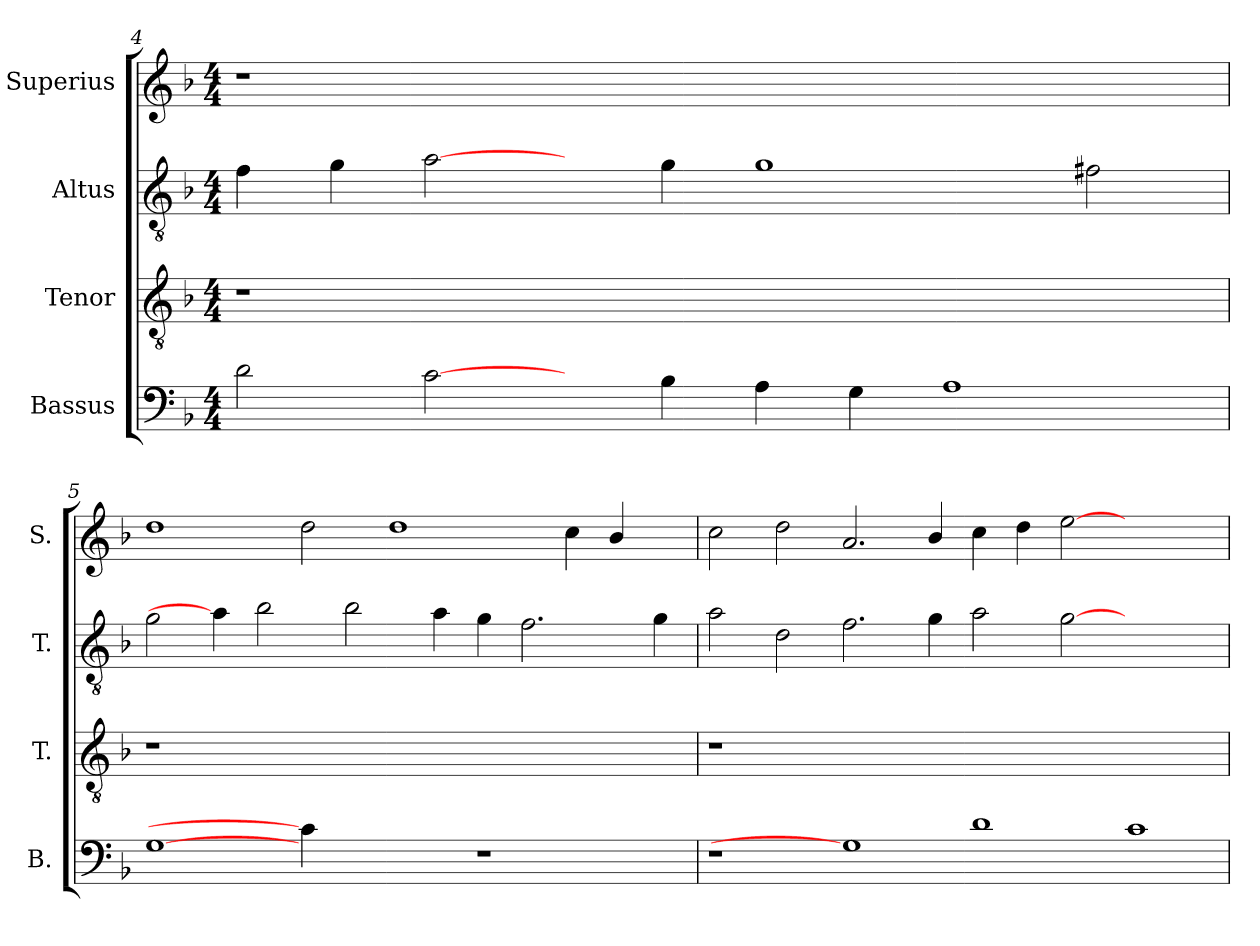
**kern	**kern	**kern	**kern
*part4	*part3	*part2	*part1
*staff4	*staff3	*staff2	*staff1
*I"Bassus	*I"Tenor	*I"Altus	*I"Superius
*I'B.	*I'T.	*I'T.	*I'S.
!!LO:LB:g=z
*clefF4	*clefGv2	*clefGv2	*clefG2
*	*ITrd7c12	*ITrd7c12	*
*k[b-]	*k[b-]	*k[b-]	*k[b-]
*F:	*F:	*F:	*F:
*M4/4	*M4/4	*M4/4	*M4/4
=4	=4	=4	=4
!	!LO:N:vis=1	!	!LO:N:vis=1
2di\	1r	4Fi\	1r
.	.	4Gi\	.
[2ci\	.	[2Ai\	.
4ryy	0ryy	4ryy	0ryy
4B-i\	.	4Gi\	.
4Ai\	.	1Gi	.
4Gi\	.	.	.
1Ai	.	.	.
.	.	2F#Xi\	.
=5	=5	=5	=5
!	!LO:N:vis=1	!	!
[1Gi	1r	2Gi\	1ddi
.	.	4Ai\]	.
.	.	2B-i\	.
4ci\]	0ryy	.	2ddi\
2.ryy	.	2B-i\	.
.	.	.	1ddi
.	.	4Ai\	.
1r	.	4Gi\	.
.	.	2.Fi\	.
.	.	.	4cci\
.	.	.	4b-i/
4ryy	4ryy	4Gi\	4ryy
=6	=6	=6	=6
!	!LO:N:vis=1	!	!
1r	1r	2Ai\	2cci\
.	.	2Di\	2ddi\
1Gi]	0.ryy	2.Fi\	2.ai/
.	.	4Gi\	4b-i/
1di	.	2Ai\	4cci\
.	.	.	4ddi\
.	.	[>2Gi\	[>2eei\
1ci	.	1ryy	1ryy
=	=	=	=
*-	*-	*-	*-
